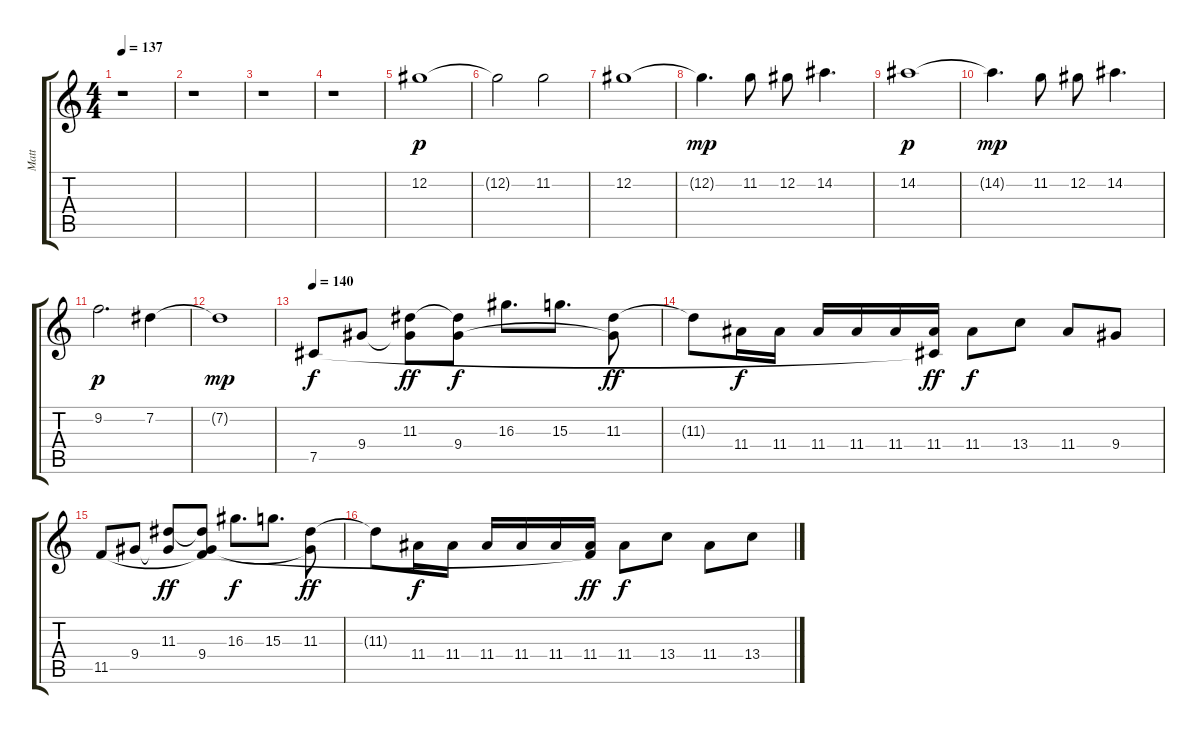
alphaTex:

\track ("Matt" "Matt") {instrument distortionguitar}
\staff {score tabs}
\tuning (Db4 Ab3 E3 B2 Gb2 B1) {hide}
\ts (4 4)
\tempo 137
\clef g2
\ks c
r.1{dy p} |
r.1 |
r.1 |
r.1 |
12.2.1 |
12.2{t}.2 11.2.2 |
12.2.1 |
12.2{t}.4{d dy mp} 11.2.8 12.2.8 14.2.4{d} |
14.2.1{dy p} |
14.2{t}.4{d dy mp} 11.2.8 12.2.8 14.2.4{d} |
9.2.2{d dy p} 7.2.4 |
7.2{t}.1{dy mp} |
\tempo 140
7.5.8{dy f} 9.4.8 (11.3 9.4{t}).8{dy ff} (11.3{t} 9.4).8{dy f} 16.3.8{d} 15.3.8{d} (11.3 9.4{t}).8{dy ff} |
11.3{t}.8 11.4.16{dy f} 11.4.16 11.4.16 11.4.16 11.4.16 (11.4 7.5{t}).16{dy ff} 11.4.8{dy f} 13.4.8 11.4.8 9.4.8 |
11.5.8 9.4.8 (11.3 9.4{t}).8{dy ff} (11.3{t} 9.4 11.5{t}).8 16.3.8{d dy f} 15.3.8{d} (11.3 9.4{t}).8{dy ff} |
11.3{t}.8 11.4.16{dy f} 11.4.16 11.4.16 11.4.16 11.4.16 (11.4 11.5{t}).16{dy ff} 11.4.8{dy f} 13.4.8 11.4.8 13.4.8
